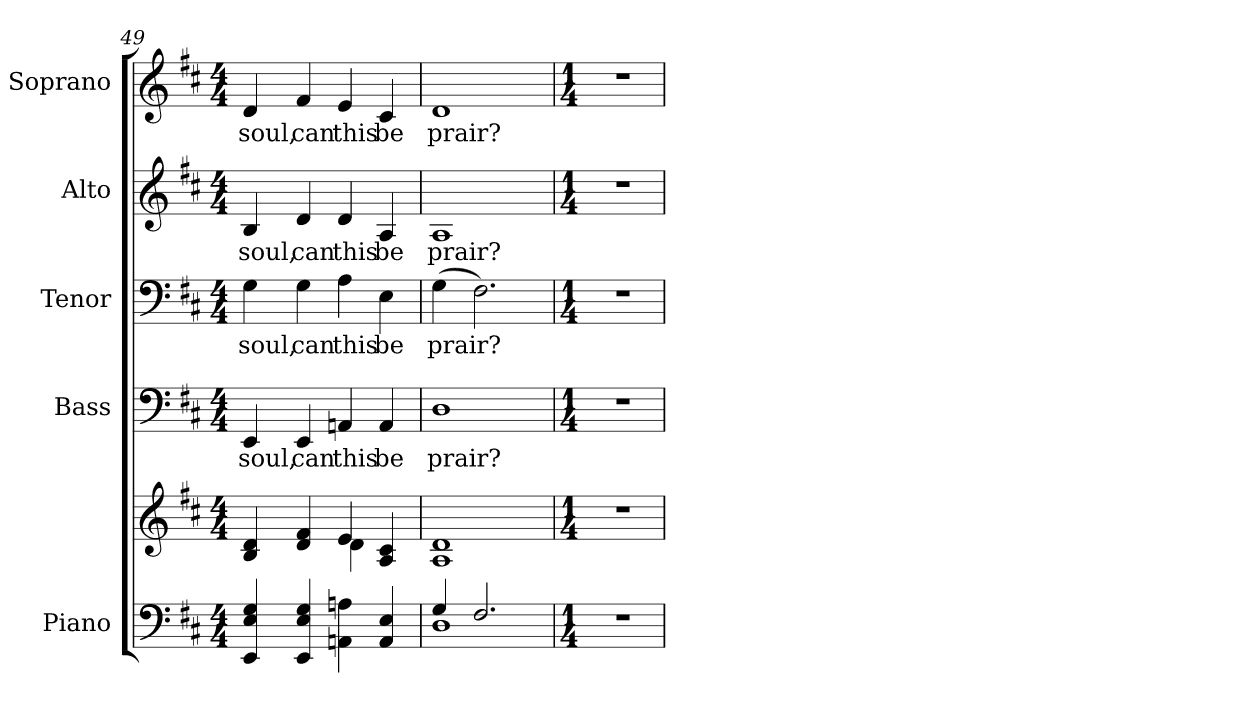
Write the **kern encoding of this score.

**kern	**kern	**kern	**text	**kern	**text	**kern	**text	**kern	**text
*part5	*part5	*part4	*part4	*part3	*part3	*part2	*part2	*part1	*part1
*staff6	*staff5	*staff4	*staff4	*staff3	*staff3	*staff2	*staff2	*staff1	*staff1
*I"Piano	*	*I"Bass	*	*I"Tenor	*	*I"Alto	*	*I"Soprano	*
*I'Pno.	*	*I'B.	*	*I'T.	*	*I'A.	*	*I'S.	*
!!LO:PB:g=z
*clefF4	*clefG2	*clefF4	*	*clefF4	*	*clefG2	*	*clefG2	*
*k[f#c#]	*k[f#c#]	*k[f#c#]	*	*k[f#c#]	*	*k[f#c#]	*	*k[f#c#]	*
*D:	*D:	*D:	*	*D:	*	*D:	*	*D:	*
*M4/4	*M4/4	*M4/4	*	*M4/4	*	*M4/4	*	*M4/4	*
=49	=49	=49	=49	=49	=49	=49	=49	=49	=49
*	*^	*	*	*	*	*	*	*	*
!	!	!	!	!LO:LY:b:color=#000000	!	!	!	!	!	!
!	!	!	!	!	!	!LO:LY:b:color=#000000	!	!	!	!
!	!	!	!	!	!	!	!	!LO:LY:b:color=#000000	!	!
!	!	!	!	!	!	!	!	!	!	!LO:LY:b:color=#000000
4EEi/ 4Ei 4Gi	4Bi/ 4di	2ryy	4EEi/	soul,	4Gi\	soul,	4Bi/	soul,	4di/	soul,
!	!	!	!	!LO:LY:b:color=#000000	!	!	!	!	!	!
!	!	!	!	!	!	!LO:LY:b:color=#000000	!	!	!	!
!	!	!	!	!	!	!	!	!LO:LY:b:color=#000000	!	!
!	!	!	!	!	!	!	!	!	!	!LO:LY:b:color=#000000
4EEi/ 4Ei 4Gi	4di/ 4f#i	.	4EEi/	can	4Gi\	can	4di/	can	4f#i/	can
!	!	!	!	!LO:LY:b:color=#000000	!	!	!	!	!	!
!	!	!	!	!	!	!LO:LY:b:color=#000000	!	!	!	!
!	!	!	!	!	!	!	!	!LO:LY:b:color=#000000	!	!
!	!	!	!	!	!	!	!	!	!	!LO:LY:b:color=#000000
4AAni\ 4Ani	4ei/	4di\	4AAni/	this	4Ai\	this	4di/	this	4ei/	this
!	!	!	!	!LO:LY:b:color=#000000	!	!	!	!	!	!
!	!	!	!	!	!	!LO:LY:b:color=#000000	!	!	!	!
!	!	!	!	!	!	!	!	!LO:LY:b:color=#000000	!	!
!	!	!	!	!	!	!	!	!	!	!LO:LY:b:color=#000000
4AAi/ 4Ei	4Ai/ 4c#i	4ryy	4AAi/	be	4Ei\	be	4Ai/	be	4c#i/	be
*	*v	*v	*	*	*	*	*	*	*	*
=50	=50	=50	=50	=50	=50	=50	=50	=50	=50
*^	*	*	*	*	*	*	*	*	*
*	*	*^	*	*	*	*	*	*	*	*
!	!	!	!	!	!LO:LY:b:color=#000000	!	!	!	!	!	!
*	*	*v	*v	*	*	*	*	*	*	*	*
*	*	*^	*	*	*	*	*	*	*	*
!	!	!	!	!	!	!	!LO:LY:b:color=#000000	!	!	!	!
*	*	*v	*v	*	*	*	*	*	*	*	*
*	*	*^	*	*	*	*	*	*	*	*
!	!	!	!	!	!	!	!	!	!LO:LY:b:color=#000000	!	!
*	*	*v	*v	*	*	*	*	*	*	*	*
*	*	*^	*	*	*	*	*	*	*	*
!	!	!	!	!	!	!	!	!	!	!	!LO:LY:b:color=#000000
*	*	*v	*v	*	*	*	*	*	*	*	*
4Gi/	1Di	1Ai 1di	1Di	prair?	(4Gi\	prair?	1Ai	prair?	1di	prair?
2.F#i/	.	.	.	.	2.F#i\)	.	.	.	.	.
*v	*v	*	*	*	*	*	*	*	*	*
!!LO:PB:g=z
=51	=51	=51	=51	=51	=51	=51	=51	=51	=51
*M1/4	*M1/4	*M1/4	*	*M1/4	*	*M1/4	*	*M1/4	*
!LO:N:vis=1	!LO:N:vis=1	!LO:N:vis=1	!	!LO:N:vis=1	!	!LO:N:vis=1	!	!LO:N:vis=1	!
4r	4r	4r	.	4r	.	4r	.	4r	.
=	=	=	=	=	=	=	=	=	=
*-	*-	*-	*-	*-	*-	*-	*-	*-	*-
